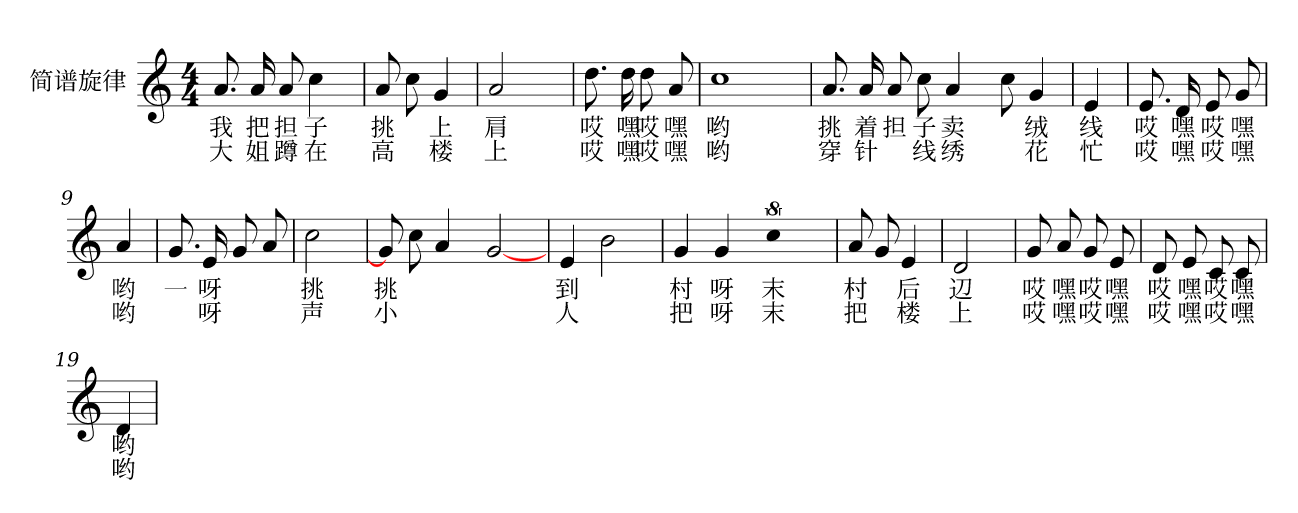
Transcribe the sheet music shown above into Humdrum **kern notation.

**kern	**text	**text
*part1	*part1	*part1
*staff1	*staff1	*staff1
*I"简谱旋律	*	*
*k[]	*	*
*M4/4	*	*
=1	=1	=1
8.a	我	大
16a	把	姐
8a	担	蹲
!LO:N:vis=4	!	!
4.cc	子	在
=2	=2	=2
8a	挑	高
8cc	.	.
4g	上	楼
=3	=3	=3
!LO:N:vis=2	!	!
2.a	肩	上
=4	=4	=4
8.dd	哎	哎
16dd	嘿	嘿
8dd	哎	哎
8a	嘿	嘿
=5	=5	=5
1cc	哟	哟
=6	=6	=6
8.a	挑	穿
16a	着	针
8a	担	.
8cc	子	线
!LO:N:vis=4	!	!
4.a	卖	绣
8cc	.	.
4g	绒	花
=7	=7	=7
4e	线	忙
=8	=8	=8
8.e	哎	哎
16d	嘿	嘿
8e	哎	哎
8g	嘿	嘿
=9	=9	=9
4a	哟	哟
=10	=10	=10
8.g	一	.
16e	呀	呀
8g	.	.
8a	.	.
=11	=11	=11
2cc	挑	声
=12	=12	=12
8g]	挑	小
8cc	.	.
!LO:N:vis=4	!	!
4.a	.	.
[2g	.	.
=13	=13	=13
4e	到	人
2b	.	.
=14	=14	=14
4g	村	把
!LO:N:vis=4	!	!
4.g	呀	呀
!LO:N:vis=2	!	!
8%5cc	末	末
=15	=15	=15
8a	村	把
8g	.	.
4e	后	楼
=16	=16	=16
2d	辺	上
=17	=17	=17
8g	哎	哎
8a	嘿	嘿
8g	哎	哎
8e	嘿	嘿
=18	=18	=18
8d	哎	哎
8e	嘿	嘿
8c	哎	哎
8c	嘿	嘿
=19	=19	=19
4d	哟	哟
=	=	=
*-	*-	*-
